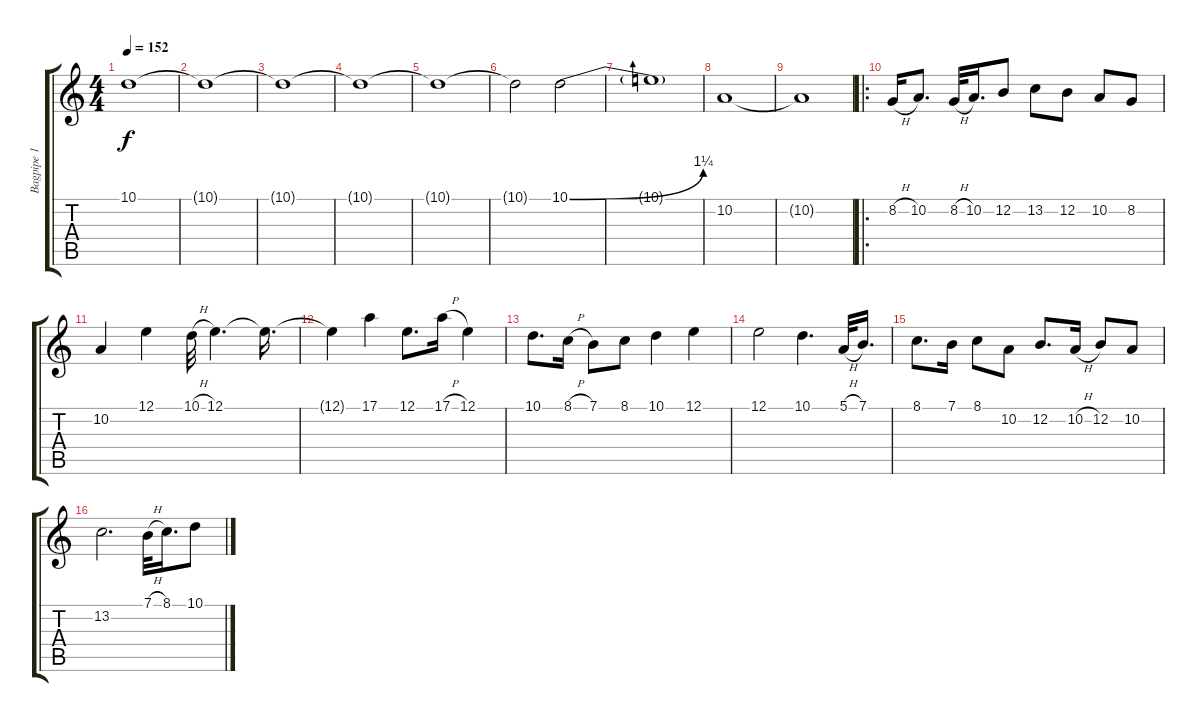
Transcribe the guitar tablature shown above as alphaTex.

\track ("Bagpipe 1" "Bagpipe 1") {instrument bagpipe}
\staff {score tabs}
\tuning (E4 B3 G3 D3 A2 E2) {hide}
\ts (4 4)
\tempo 152
\clef g2
\ks c
10.1.1{dy f instrument bagpipe} |
10.1{t}.1 |
10.1{t}.1 |
10.1{t}.1 |
10.1{t}.1 |
10.1{t}.2 10.1{be (bend 0 0 60 5)}.2 |
10.1{t}.1 |
10.2.1 |
10.2{t}.1 |
\ro
8.2{h}.16 10.2.8{d} 8.2{h}.32 10.2.16{d} 12.2.8 13.2.8 12.2.8 10.2.8 8.2.8 |
10.2.4 12.1.4 10.1{h}.32 12.1.4{d} 12.1{t}.16{d} |
12.1{t}.4 17.1.4 12.1.8{d} 17.1{h}.16 12.1.4 |
10.1.8{d} 8.1{h}.16 7.1.8 8.1.8 10.1.4 12.1.4 |
12.1.2 10.1.4{d} 5.1{h}.32 7.1.16{d} |
8.1.8{d} 7.1.16 8.1.8 10.2.8 12.2.8{d} 10.2{h}.16 12.2.8 10.2.8 |
13.2.2{d} 7.1{h}.32 8.1.16{d} 10.1.8
